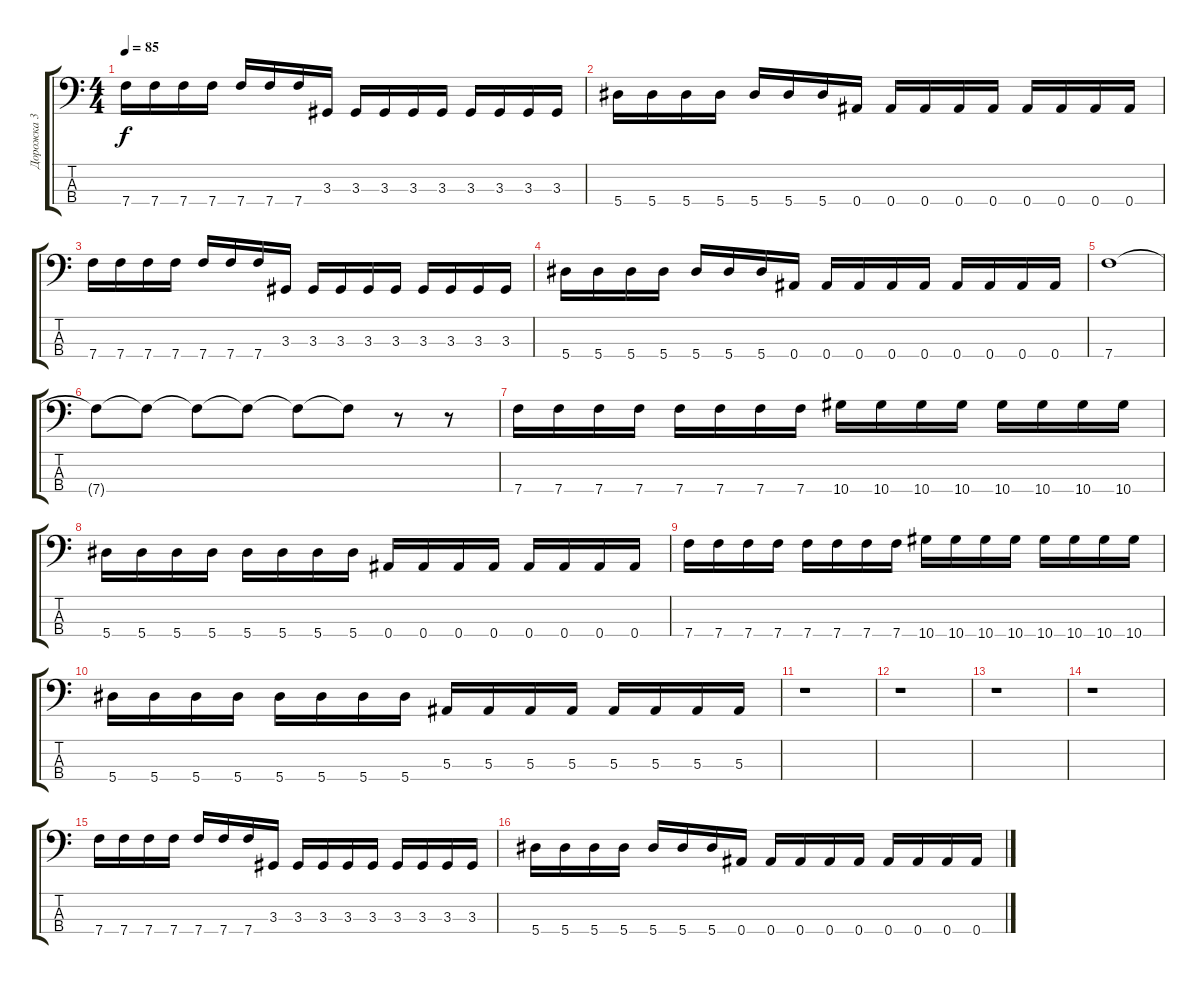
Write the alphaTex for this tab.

\track ("Дорожка 3" "Дорожка 3") {instrument electricbassfinger}
\staff {score tabs}
\tuning (Eb2 Bb2 F1 Bb1) {hide}
\ts (4 4)
\tempo 85
\clef f4
\ks c
7.4.16{dy f} 7.4.16 7.4.16 7.4.16 7.4.16 7.4.16 7.4.16 3.3.16 3.3.16 3.3.16 3.3.16 3.3.16 3.3.16 3.3.16 3.3.16 3.3.16 |
5.4.16 5.4.16 5.4.16 5.4.16 5.4.16 5.4.16 5.4.16 0.4.16 0.4.16 0.4.16 0.4.16 0.4.16 0.4.16 0.4.16 0.4.16 0.4.16 |
7.4.16 7.4.16 7.4.16 7.4.16 7.4.16 7.4.16 7.4.16 3.3.16 3.3.16 3.3.16 3.3.16 3.3.16 3.3.16 3.3.16 3.3.16 3.3.16 |
5.4.16 5.4.16 5.4.16 5.4.16 5.4.16 5.4.16 5.4.16 0.4.16 0.4.16 0.4.16 0.4.16 0.4.16 0.4.16 0.4.16 0.4.16 0.4.16 |
7.4.1 |
7.4{t}.8 7.4{t}.8 7.4{t}.8 7.4{t}.8 7.4{t}.8 7.4{t}.8 r.8 r.8 |
7.4.16 7.4.16 7.4.16 7.4.16 7.4.16 7.4.16 7.4.16 7.4.16 10.4.16 10.4.16 10.4.16 10.4.16 10.4.16 10.4.16 10.4.16 10.4.16 |
5.4.16 5.4.16 5.4.16 5.4.16 5.4.16 5.4.16 5.4.16 5.4.16 0.4.16 0.4.16 0.4.16 0.4.16 0.4.16 0.4.16 0.4.16 0.4.16 |
7.4.16 7.4.16 7.4.16 7.4.16 7.4.16 7.4.16 7.4.16 7.4.16 10.4.16 10.4.16 10.4.16 10.4.16 10.4.16 10.4.16 10.4.16 10.4.16 |
5.4.16 5.4.16 5.4.16 5.4.16 5.4.16 5.4.16 5.4.16 5.4.16 5.3.16 5.3.16 5.3.16 5.3.16 5.3.16 5.3.16 5.3.16 5.3.16 |
r.1 |
r.1 |
r.1 |
r.1 |
7.4.16 7.4.16 7.4.16 7.4.16 7.4.16 7.4.16 7.4.16 3.3.16 3.3.16 3.3.16 3.3.16 3.3.16 3.3.16 3.3.16 3.3.16 3.3.16 |
5.4.16 5.4.16 5.4.16 5.4.16 5.4.16 5.4.16 5.4.16 0.4.16 0.4.16 0.4.16 0.4.16 0.4.16 0.4.16 0.4.16 0.4.16 0.4.16
